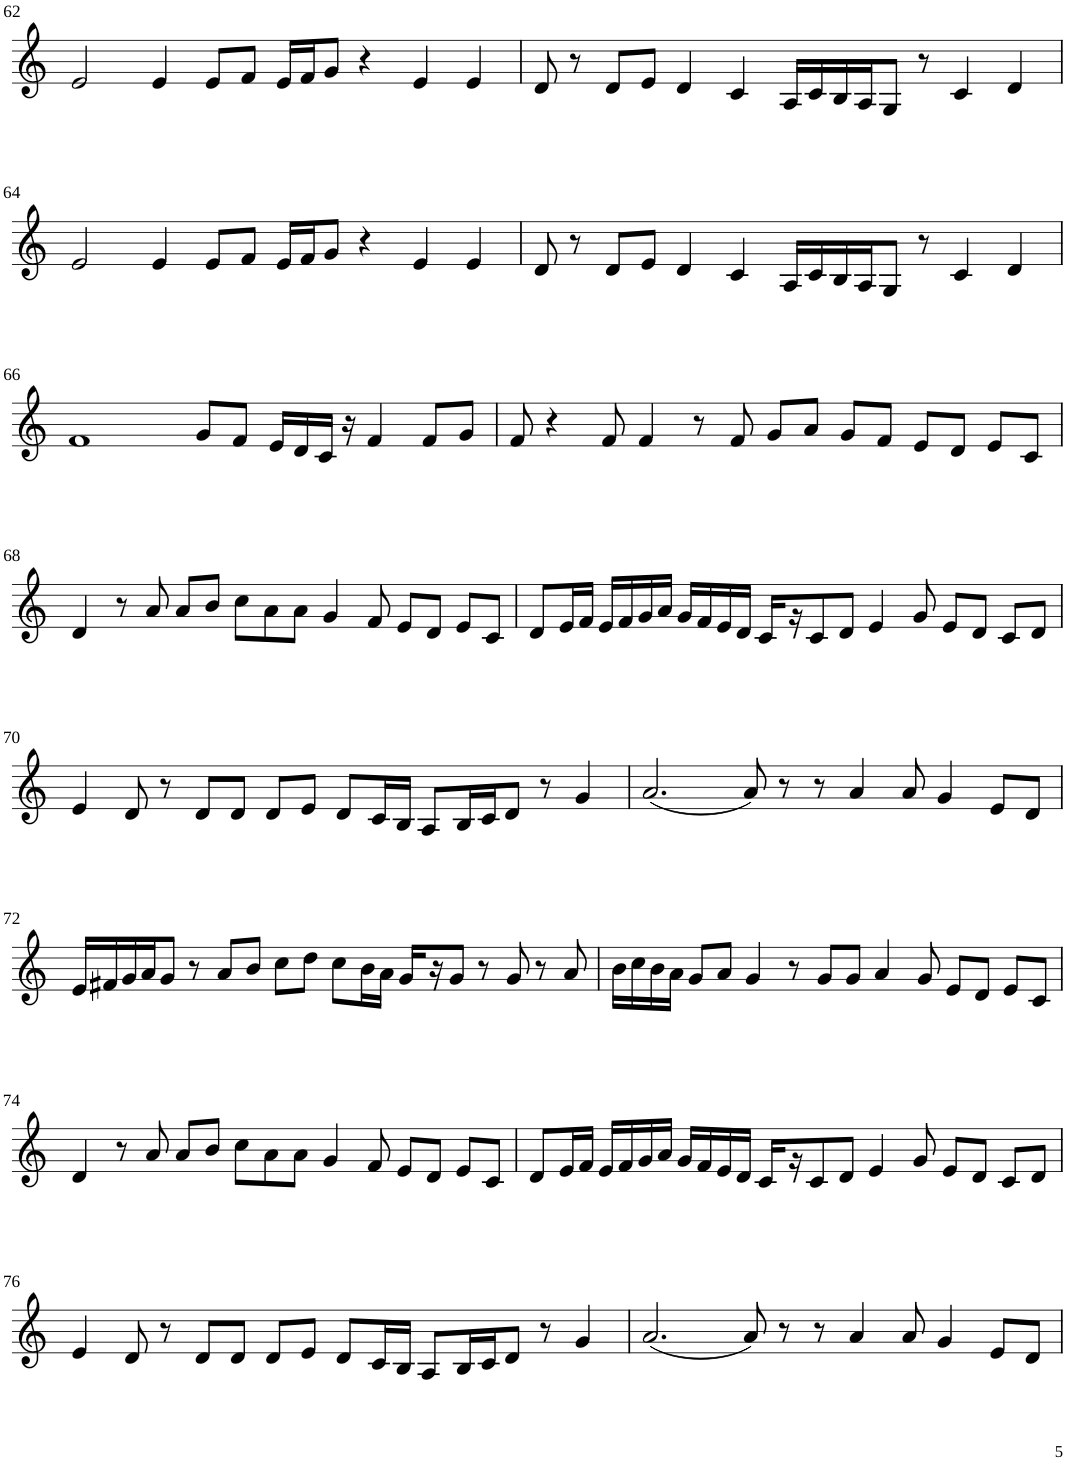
**kern
*part1
*staff1
*I"Violin
!!LO:PB:g=z
*clefG2
*k[]
*C:
*M8/4
=62
2e/
4e/
8e/L
8f/J
16e/LL
16f/J
8g/J
4r
4e/
4e/
=63
8d/
8r
8d/L
8e/J
4d/
4c/
16A/LL
16c/
16B/
16A/J
8G/J
8r
4c/
4d/
!!LO:LB:g=z
=64
2e/
4e/
8e/L
8f/J
16e/LL
16f/J
8g/J
4r
4e/
4e/
=65
8d/
8r
8d/L
8e/J
4d/
4c/
16A/LL
16c/
16B/
16A/J
8G/J
8r
4c/
4d/
!!LO:LB:g=z
=66
1f
8g/L
8f/J
16e/LL
16d/
16c/JJ
16r
4f/
8f/L
8g/J
=67
8f/
4r
8f/
4f/
8r
8f/
8g/L
8a/J
8g/L
8f/J
8e/L
8d/J
8e/L
8c/J
!!LO:LB:g=z
=68
4d/
8r
8a/
8a/L
8b/J
8cc\L
8a\
8a\J
4g/
8f/
8e/L
8d/J
8e/L
8c/J
=69
8d/L
16e/L
16f/JJ
16e/LL
16f/
16g/
16a/JJ
16g/LL
16f/
16e/
16d/JJ
16c/LL
16r
8c/
8d/J
4e/
8g/
8e/L
8d/J
8c/L
8d/J
!!LO:LB:g=z
=70
4e/
8d/
8r
8d/L
8d/J
8d/L
8e/J
8d/L
16c/L
16B/JJ
8A/L
16B/L
16c/J
8d/J
8r
4g/
=71
(2.a/
8a/)
8r
8r
4a/
8a/
4g/
8e/L
8d/J
!!LO:LB:g=z
=72
16e/LL
16f#X/
16g/
16a/J
8g/J
8r
8a/L
8b/J
8cc\L
8dd\J
8cc\L
16b\L
16a\JJ
16g/LL
16r
8g/J
8r
8g/
8r
8a/
=73
16b\LL
16cc\
16b\
16a\JJ
8g/L
8a/J
4g/
8r
8g/L
8g/J
4a/
8g/
8e/L
8d/J
8e/L
8c/J
!!LO:LB:g=z
=74
4d/
8r
8a/
8a/L
8b/J
8cc\L
8a\
8a\J
4g/
8f/
8e/L
8d/J
8e/L
8c/J
=75
8d/L
16e/L
16f/JJ
16e/LL
16f/
16g/
16a/JJ
16g/LL
16f/
16e/
16d/JJ
16c/LL
16r
8c/
8d/J
4e/
8g/
8e/L
8d/J
8c/L
8d/J
!!LO:LB:g=z
=76
4e/
8d/
8r
8d/L
8d/J
8d/L
8e/J
8d/L
16c/L
16B/JJ
8A/L
16B/L
16c/J
8d/J
8r
4g/
=77
(2.a/
8a/)
8r
8r
4a/
8a/
4g/
8e/L
8d/J
=
*-
